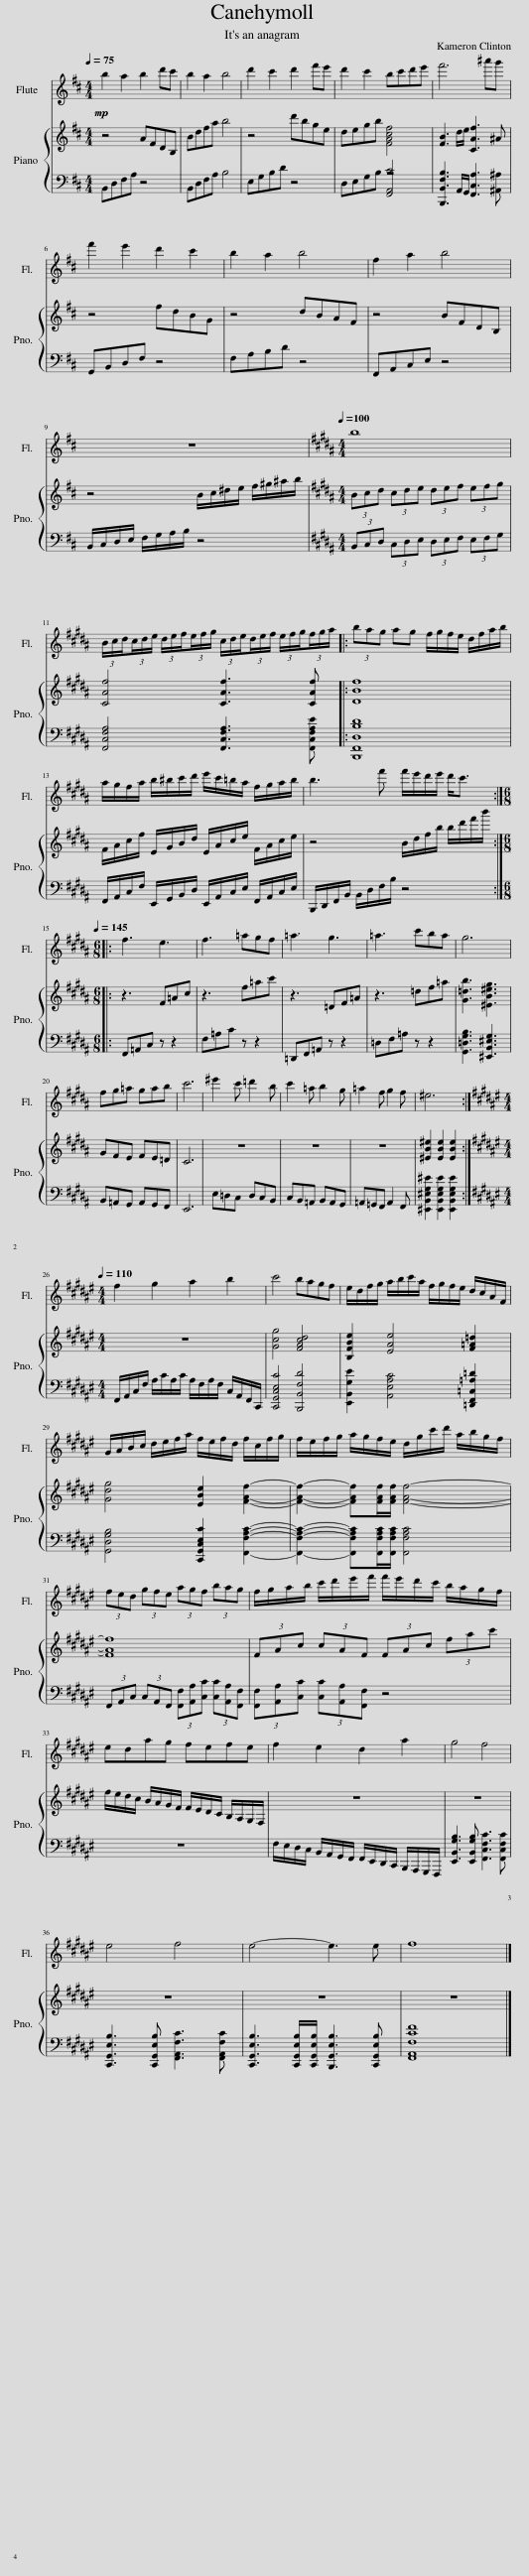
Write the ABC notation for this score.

X:1
%%score 1 { 2 | 3 }
L:1/8
Q:1/4=75
M:4/4
I:linebreak $
K:D
V:1 treble
V:2 treble
V:3 bass
V:1
!mp! b2 a2 b2 d'c' | b2 a2 b4 | d'2 c'2 d'2 f'e' | d'2 c'2 bc'd'e' | f'6 ^a'g' |$ %5
 f'2 e'2 d'2 c'2 | b2 a2 b4 | f2 a2 b4 |$ z8 |[K:B][M:4/4][Q:1/4=100] b8 |$ %10
 (3B/c/d/(3c/d/e/ (3d/e/f/(3e/f/g/ (3c/d/e/(3d/e/f/ (3e/f/g/(3f/g/a/ |: (3bag ag f/g/f/e/ d/f/a/b/ |$ a/g/f/a/ b/^b/c'/d'/ e'/c'/=b/a/ f/g/a/b/ | b3 f' f'/e'/d'/e'/ d'<c' ::$[M:6/8][Q:1/4=145] f3 e3 | %15
 f3 =agf | =a3 g3 | =a3 c'ba | g6 |$ fg=a gab | %20
 c'6 | ^e'2 c' =d'2 b | c'2 =a b2 g | =a2 f g2 f | ^e6 :|$ %25
[K:F#][M:4/4][Q:1/4=110] f2 g2 a2 b2 | c'4 bagf | e/d/f/g/ a/b/c'/a/ f/g/f/e/ d/c/A/F/ |$ G/A/B/c/ d/e/f/a/ f/e/f/d/ f/c/f/g/ | f/e/f/g/ a/g/f/e/ d/g/c'/d'/ a/b/g/f/ |$ %30
 (3fed (3gfe (3agf (3bag | f/g/a/b/ c'/d'/e'/f'/ f'/e'/d'/c'/ b/a/g/f/ |$ edag fefe | f2 e2 d2 a2 | g4 f4 |$ %35
 e4 f4 | e4- e3 e | f8 |] %38
V:2
 z4 AFDB, | Bdfa b4 | z4 d'bge | degb [FAcf]4 | [FB]3 d/e/ [CAf]3 ^A |$ %5
 z4 fdBG | z4 dBAF | z4 BFDB, |$ z4 B/c/^d/e/ f/^g/^a/b/ |[K:B][M:4/4] (3Bcd (3cde (3def (3efg |$ %10
 [CAf]4 [CAf]3 [CAf] |: [DBf]8 |$ F/A/c/f/ E/G/B/d/ E/A/c/e/ F/A/c/e/ | z4 B/d/f/b/ b/d'/f'/b'/ ::$[M:6/8] z3 F=Ac | %15
 z3 f=ac' | z3 =DF=A | z3 =df=a | [G=db]3 [^EB^eg]3 |$ GFE FE=D | %20
 C6 | z6 | z6 | z6 | [^EB^e]2 [EBe]2 [EBe]2 :|$ %25
[K:F#][M:4/4] z8 | [Gcg]4 [FAcd]4 | [B,FBe]2 [EAe]4 [F=A=d]2 |$ [Gdg]4 [EBe]2 [FAf]2- | [FAf]2- [FAf][FAf]/[FAf]/ [FAf]4- |$ %30
 [FAf]8 | (3FAc (3cAF (3FAc (3fac' |$ f/e/d/c/ B/A/G/F/ F/E/D/C/ B,/A,/G,/F,/ | z8 | z8 |$ %35
 z8 | z8 | z8 |] %38
V:3
 B,,D,F,A, z4 | B,,D,F,A, B,4 | E,G,B,D z4 | D,E,G,B, [F,,A,,C]4 | [B,,,B,,F,B,]3 A,,/G,,/ [F,,C,A,]3 [^A,,^A,] |$ %5
 G,,B,,D,F, z4 | F,A,B,D z4 | F,,A,,C,E, z4 |$ B,,/C,/D,/E,/ F,/G,/A,/B,/ z4 |[K:B][M:4/4] (3B,,C,D, (3C,D,E, (3D,E,F, (3E,F,G, |$ %10
 [F,,C,F,A,]4 [F,,C,F,A,]3 [F,,C,F,A,E] |: [B,,,F,,D,B,D]8 |$ F,,/A,,/C,/F,/ E,,/G,,/B,,/D,/ E,,/A,,/C,/E,/ F,,/A,,/C,/E,/ | B,,,/D,,/F,,/B,,/ B,,/D,/F,/B,/ z4 ::$[M:6/8] F,,=A,,C, z z2 | %15
 F,=A,C z z2 | =D,,F,,=A,, z z2 | =D,F,=A, z z2 | [G,,=D,G,B,]3 [^E,,B,,^E,G,]3 |$ B,,=A,,G,, A,,G,,F,, | %20
 E,,6 | E,=D,C, D,C,B,, | C,B,,=A,, B,,A,,G,, | =A,,=G,,F,, A,,2 F,, | [^E,,B,,^E,G,^E]2 [E,,B,,E,G,E]2 [E,,B,,E,G,E]2 :|$ %25
[K:F#][M:4/4] F,,/A,,/C,/F,/ A,/C/A,/C/ A,/F,/A,/F,/ C,/A,,/F,,/C,,/ | [C,,G,,C,E,C]4 [B,,,B,,F,D]4 | [E,,B,,G,E]2 [A,,E,A,C]4 [=D,,F,,=C,=A,=D]2 |$ [G,,D,G,B,]4 [C,,G,,C,E,C]2 [F,,F,A,C]2- | [F,,F,A,C]2- [F,,F,A,C][F,,F,A,C]/[F,,F,A,C]/ [F,,F,A,C]4 |$ %30
 (3F,,A,,C, (3C,A,,F,, (3[F,,F,][A,,A,][C,C] (3[C,C][A,,A,][F,,F,] | (3[F,,F,][A,,A,][C,C] (3[C,C][A,,A,][F,,F,] z4 |$ z8 | F,/E,/D,/C,/ B,,/A,,/G,,/F,,/ F,,/E,,/D,,/C,,/ B,,,/A,,,/G,,,/F,,,/ | [E,,B,,G,B,]3 [E,,B,,G,B,] [F,,C,F,C]3 [F,,C,F,C] |$ %35
 [C,,G,,E,B,]3 [C,,G,,E,B,] [F,,A,,F,C]3 [F,,A,,F,C] | [C,,G,,E,B,]3 [C,,G,,E,B,]/[C,,G,,E,B,]/ [B,,,G,,E,B,]3 [C,,G,,E,B,] | [F,,A,,F,CF]8 |] %38
